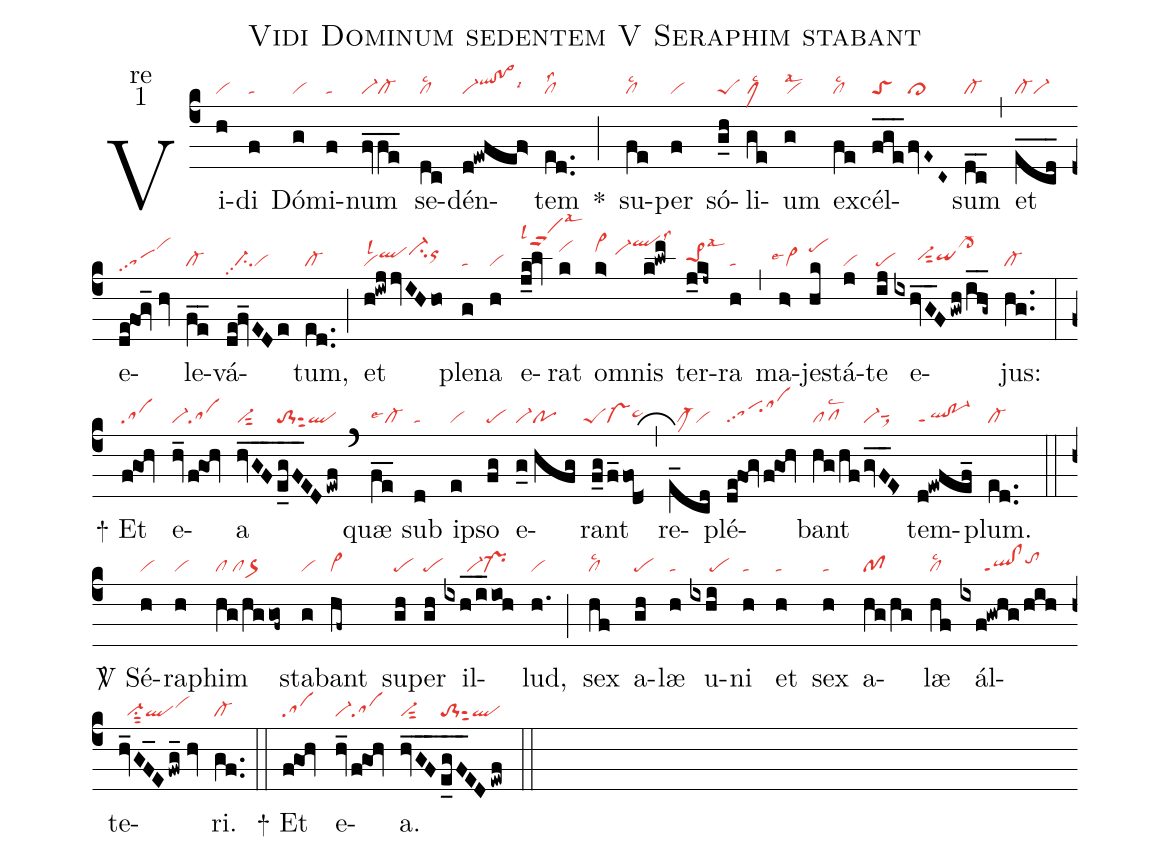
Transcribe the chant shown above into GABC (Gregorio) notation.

name:Vidi Dominum sedentem V Seraphim stabant;
office-part:re;
mode:1;
nabc-lines:1;
%%
(c4) Vi(h|vi)di(f|ta) Dó(g|vi)mi(f|ta)num(fvfe___|vi-cl-)
se(dc|cllsc2)dén(d!ewfef>|vi-qlhi!po>hilsi9)tem(ed..|cllss2) <sp>*</sp>(;)
su(fe|cllsc2)per(f|vi) só(g_h|peS)li(ge|clMlsc2)um(g|vilsal2)
ex(fe|cllsc2)cél(fge___|toS|fvE~C~|ci~)sum(dc__|cl-) (,)
et(ecd___|cl-vi-)
e(de@fog_//hv|sahdpp1vihl)le(fe__|cl-)vá(de@fv_EDe|//ci-pp2vi)tum,(ed..|cl-) (;)
et(h!iwjjvIHho|vilsl2qlhici-hjorhi) ple(g|ta)na(h|vi)
e(j_k@lv|scShmlsl4lsal3)rat(k|vihk) om(k>|vi>hk)nis(k!lwm|```````vi-hjqlhmlss3)
ter(j_kj~|pe>1hhlsal3)ra(h|ta) (,)
ma(h>|``vi>lse4)je(hk|pehk)stá(j|vi)te(ij|pe)
e(ixhvG__F/gwh/ih__g~|//////vi-hhsut2qihhcl->hl)jus:(hg..|cl-) (:)

<sp>+</sp> Et(f@goh|sa)
e(hv_f@goh|vi-sa)a(hvGF___|vi-sut2|e_gF__ED/ewf|to-1sut2ql) (`)
quæ(fe__|cl-lse4) sub(d|ta) i(e|vi)pso(fg|pe)
e(g_0//hfg|vi-po)rant(f_g/f_1fod<|``peSvs-pe~hh) (,_)
re(e_cd|//clM-vi)plé(de@fog/f@goh|sapp1`sahj)bant(hg/hf|pflsc2|gvF__E<|vi-sut1sux1)
tem(d!ewfef_|ql!po-1ppt1)plum.(ed..|cl-) (::)

<sp>V/</sp> Sé(h|vi)ra(h|vi)phim(hg/hg/gof~|cl/clor>hd)
sta(g|vi)bant(hf~|vi>) su(gh|pe)per(gh|pe)
il(ixh_1/i_1ioh|//////vi-pr-)lud,(h.|vi) (;)
sex(hf|cllsc2) a(gh|pe)læ(h|ta) u(ixhi|/////pe)ni(h|ta)
et(h|ta) sex(h|ta) a(hg/hg|pf)læ(hf|cllsc2)
ál(ixf!gwhg/hih|//////ql!clppt1tohi)te(hv_GF_E/fwg_//hv|//vi-su1sut2qlvihi)ri.(gf..|cl-) (::)

<sp>+</sp> Et(f@goh|sa) e(hv_f@goh|vi-sa)a.(hvGF___|vi-sut2|e_gF__ED/ewf|to-1sut2ql) (::)
